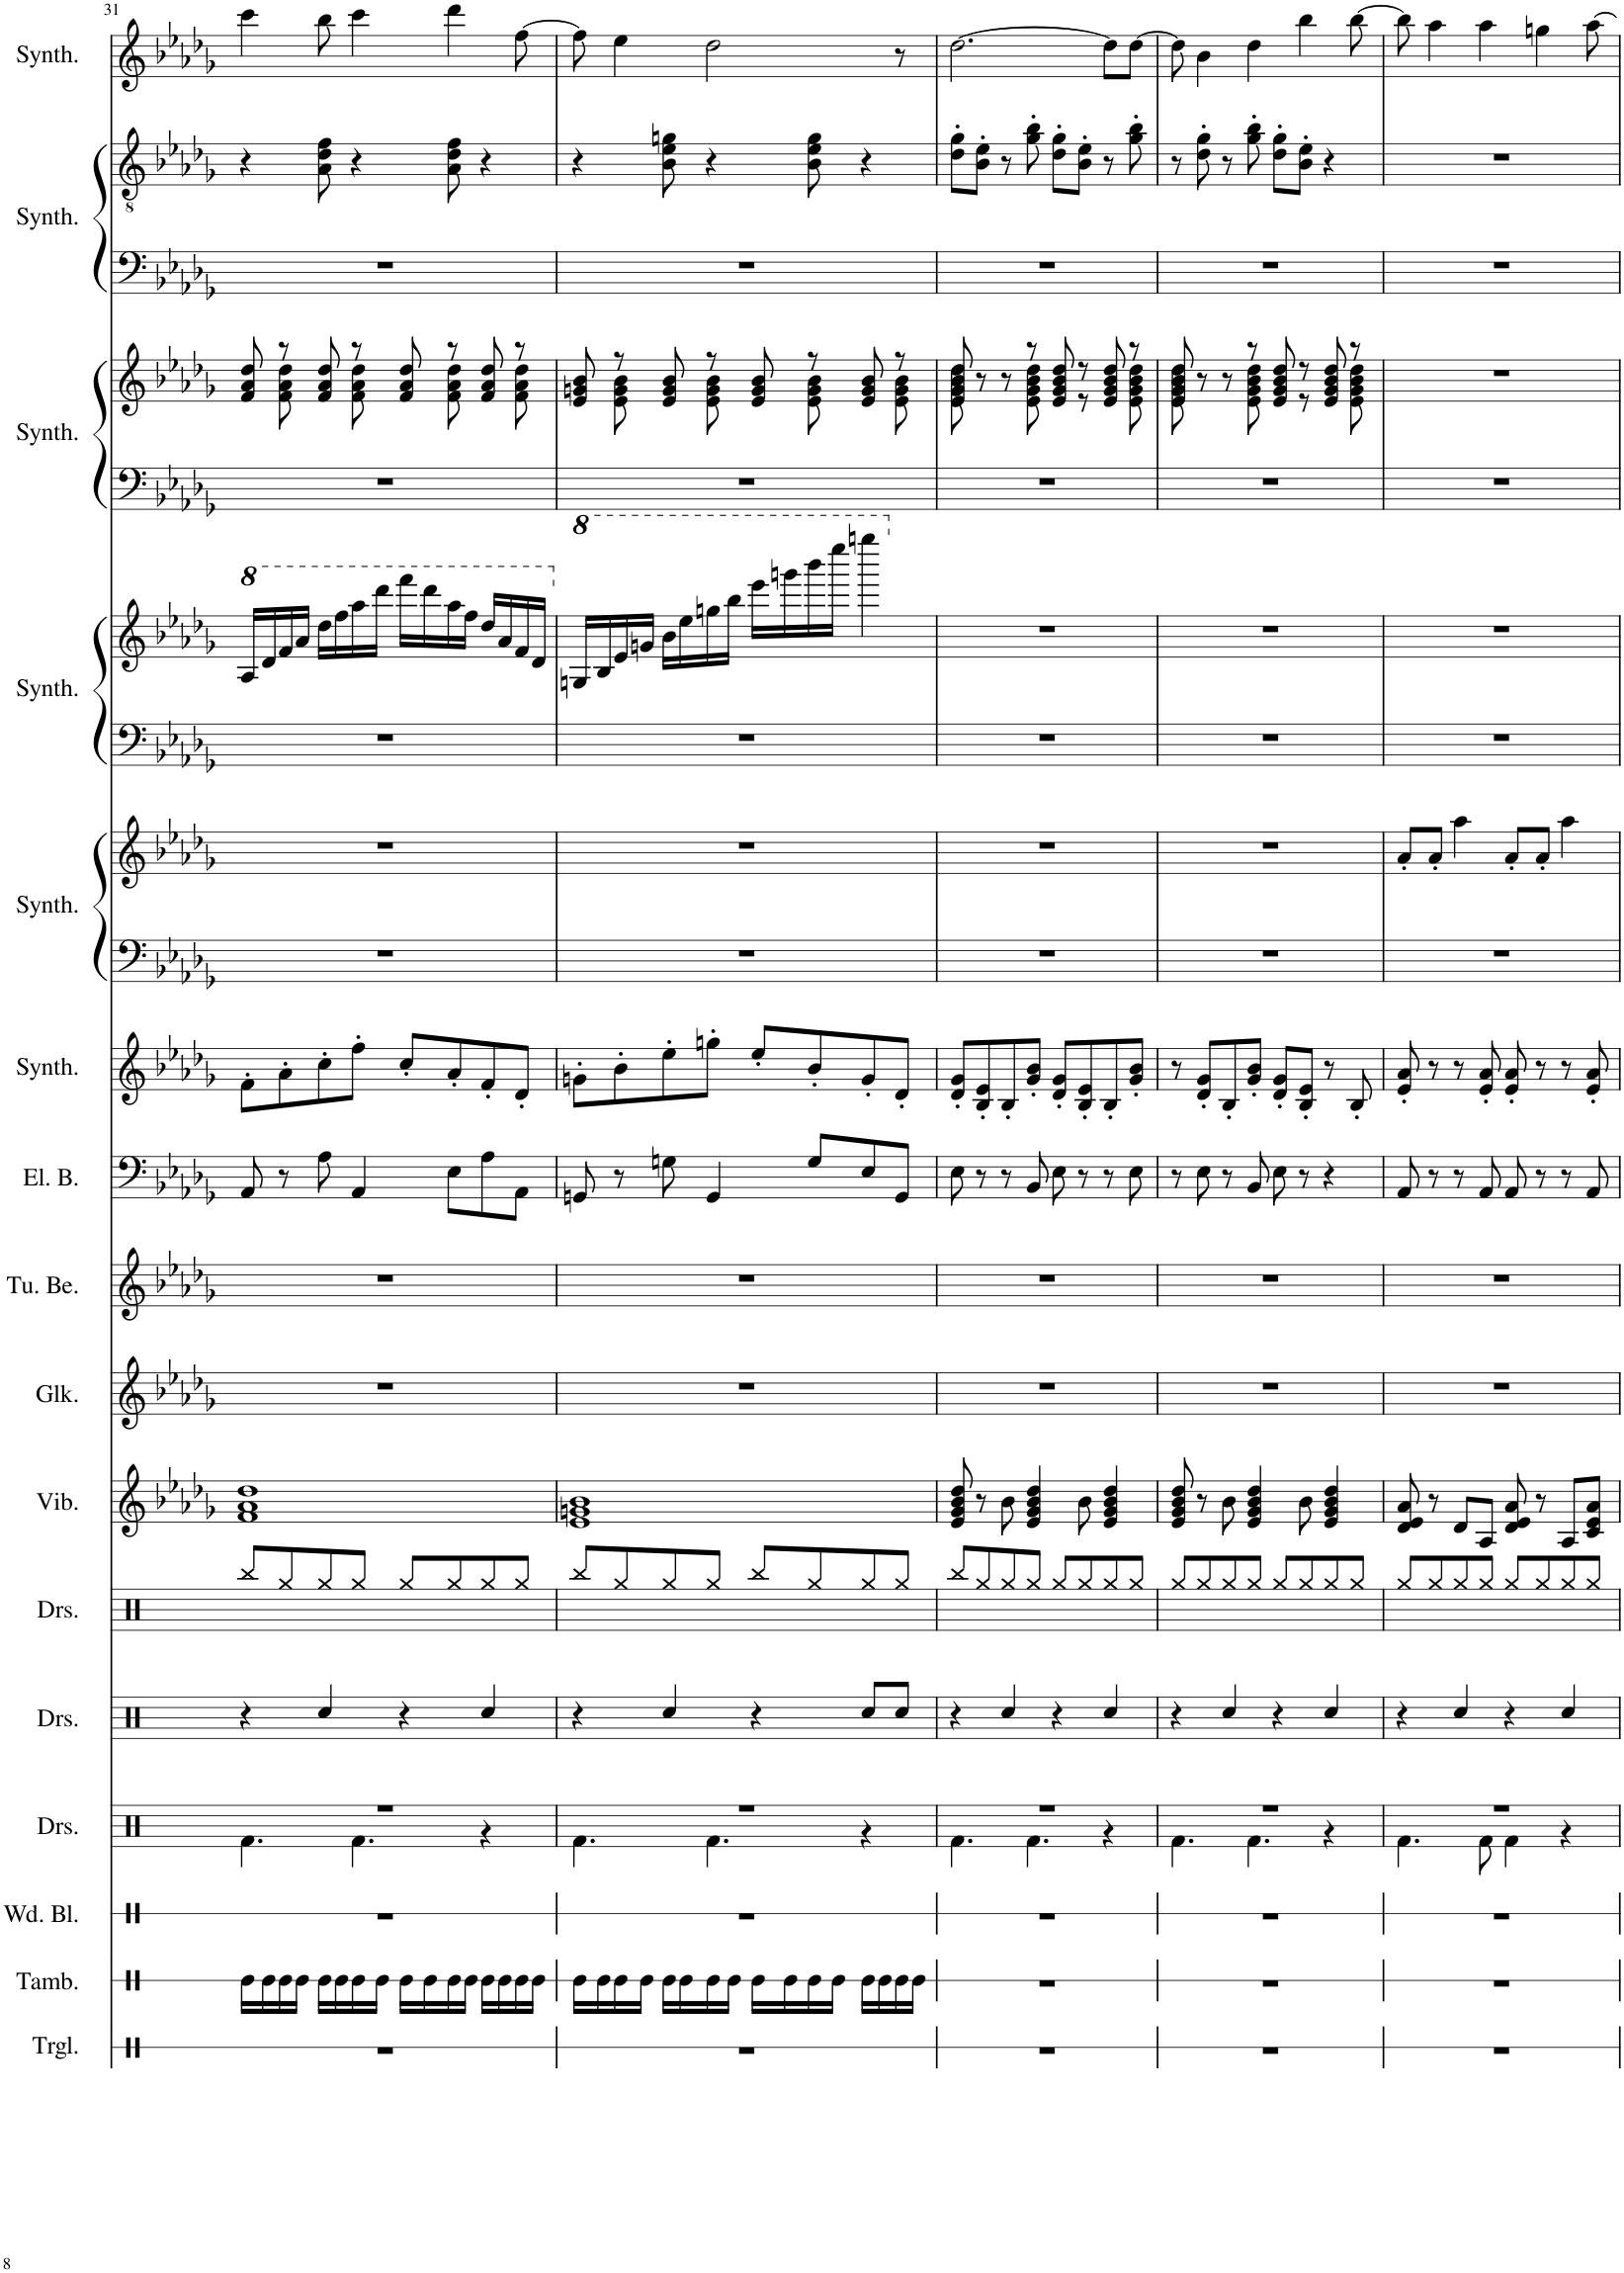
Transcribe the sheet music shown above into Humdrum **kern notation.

**kern	**kern	**kern	**kern	**kern	**kern	**kern	**kern	**kern	**kern	**kern	**kern	**kern	**kern	**kern	**kern	**kern	**kern	**kern	**kern
*part16	*part15	*part14	*part13	*part12	*part11	*part10	*part9	*part8	*part7	*part6	*part5	*part5	*part4	*part4	*part3	*part3	*part2	*part2	*part1
*staff20	*staff19	*staff18	*staff17	*staff16	*staff15	*staff14	*staff13	*staff12	*staff11	*staff10	*staff9	*staff8	*staff7	*staff6	*staff5	*staff4	*staff3	*staff2	*staff1
*I"Triangle	*I"Tambourine	*I"Wood Blocks	*I"Drumset	*I"Drumset	*I"Drumset	*I"Vibraphone	*I"Glockenspiel	*I"Tubular Bells	*I"Electric Bass	*I"Bass Synthesizer	*I"String Synthesizer	*	*I"Effect Synthesizer	*	*I"Effect Synthesizer	*	*I"Effect Synthesizer	*	*I"Rain Synthesizer
*I'Trgl.	*I'Tamb.	*I'Wd. Bl.	*I'Drs.	*I'Drs.	*I'Drs.	*I'Vib.	*I'Glk.	*I'Tu. Be.	*I'El. B.	*I'Synth.	*I'Synth.	*	*I'Synth.	*	*I'Synth.	*	*I'Synth.	*	*I'Synth.
!!LO:PB:g=z
*clefX	*clefX	*clefX	*clefX	*clefX	*clefX	*clefG2	*clefG2	*clefG2	*clefF4	*clefG2	*clefF4	*clefG2	*clefF4	*clefG2	*clefF4	*clefG2	*clefF4	*clefGv2	*clefG2
*	*	*	*	*	*	*	*Trd-14c-24	*	*Trd7c12	*	*	*	*	*	*	*	*	*	*
*k[]	*k[]	*k[]	*k[]	*k[]	*k[]	*k[b-e-a-d-g-]	*k[b-e-a-d-g-]	*k[b-e-a-d-g-]	*k[b-e-a-d-g-]	*k[b-e-a-d-g-]	*k[b-e-a-d-g-]	*k[b-e-a-d-g-]	*k[b-e-a-d-g-]	*k[b-e-a-d-g-]	*k[b-e-a-d-g-]	*k[b-e-a-d-g-]	*k[b-e-a-d-g-]	*k[b-e-a-d-g-]	*k[b-e-a-d-g-]
*M4/4	*M4/4	*M4/4	*M4/4	*M4/4	*M4/4	*M4/4	*M4/4	*M4/4	*M4/4	*M4/4	*M4/4	*M4/4	*M4/4	*M4/4	*M4/4	*M4/4	*M4/4	*M4/4	*M4/4
=31	=31	=31	=31	=31	=31	=31	=31	=31	=31	=31	=31	=31	=31	=31	=31	=31	=31	=31	=31
*	*	*	*^	*	*	*	*	*	*	*	*	*	*	*	*	*	*	*	*
*	*	*	*	*	*	*	*	*	*	*	*	*	*	*	*8va	*	*	*	*	*
*	*	*	*	*	*	*	*	*	*	*	*	*	*	*	*	*	*^	*	*	*
1r	16Re\LL	1r	1r	4.Rf\	4r	8Rbb/L	1f 1a- 1dd-	1r	1r	8AA-/	8f'\L	1r	1r	1r	16a-/LL	1r	8f/ 8a-/ 8dd-/	8ryy	1r	4r	4ccc\
.	16Re\	.	.	.	.	.	.	.	.	.	.	.	.	.	16dd-/	.	.	.	.	.	.
.	16Re\	.	.	.	.	8Rgg/	.	.	.	8r	8a-'\	.	.	.	16ff/	.	8r	8f\ 8a-\ 8dd-\	.	.	.
.	16Re\JJ	.	.	.	.	.	.	.	.	.	.	.	.	.	16aa-/JJ	.	.	.	.	.	.
.	16Re\LL	.	.	.	4Rcc/	8Rgg/	.	.	.	8A-\	8cc'\	.	.	.	16ddd-\LL	.	8f/ 8a-/ 8dd-/	8ryy	.	8A-\ 8d-\ 8f\	8bb-\
.	16Re\	.	.	.	.	.	.	.	.	.	.	.	.	.	16fff\	.	.	.	.	.	.
.	16Re\	.	.	4.Rf\	.	8Rgg/J	.	.	.	4AA-/	8ff'\J	.	.	.	16aaa-\	.	8r	8f\ 8a-\ 8dd-\	.	4r	4ccc\
.	16Re\JJ	.	.	.	.	.	.	.	.	.	.	.	.	.	16dddd-\JJ	.	.	.	.	.	.
.	16Re\LL	.	.	.	4r	8Rgg/L	.	.	.	.	8cc'/L	.	.	.	16ffff\LL	.	8f/ 8a-/ 8dd-/	8ryy	.	.	.
.	16Re\	.	.	.	.	.	.	.	.	.	.	.	.	.	16dddd-\	.	.	.	.	.	.
.	16Re\	.	.	.	.	8Rgg/	.	.	.	8E-\L	8a-'/	.	.	.	16aaa-\	.	8r	8f\ 8a-\ 8dd-\	.	8A-\ 8d-\ 8f\	4ddd-\
.	16Re\JJ	.	.	.	.	.	.	.	.	.	.	.	.	.	16fff\JJ	.	.	.	.	.	.
.	16Re\LL	.	.	4r	4Rcc/	8Rgg/	.	.	.	8A-\	8f'/	.	.	.	16ddd-/LL	.	8f/ 8a-/ 8dd-/	8ryy	.	4r	.
.	16Re\	.	.	.	.	.	.	.	.	.	.	.	.	.	16aa-/	.	.	.	.	.	.
.	16Re\	.	.	.	.	8Rgg/J	.	.	.	8AA-\J	8d-'/J	.	.	.	16ff/	.	8r	8f\ 8a-\ 8dd-\	.	.	[8ff\
.	16Re\JJ	.	.	.	.	.	.	.	.	.	.	.	.	.	16dd-/JJ	.	.	.	.	.	.
=32	=32	=32	=32	=32	=32	=32	=32	=32	=32	=32	=32	=32	=32	=32	=32	=32	=32	=32	=32	=32	=32
*	*	*	*	*	*	*	*	*	*	*	*	*	*	*	*X8va	*	*	*	*	*	*
*	*	*	*	*	*	*	*	*	*	*	*	*	*	*	*8va	*	*	*	*	*	*
1r	16Re\LL	1r	1r	4.Rf\	4r	8Rbb/L	1e- 1gn 1b-	1r	1r	8GGn/	8gn'\L	1r	1r	1r	16gn/LL	1r	8e-/ 8gn/ 8b-/	8ryy	1r	4r	8ff\]
.	16Re\	.	.	.	.	.	.	.	.	.	.	.	.	.	16b-/	.	.	.	.	.	.
.	16Re\	.	.	.	.	8Rgg/	.	.	.	8r	8b-'\	.	.	.	16ee-/	.	8r	8e-\ 8g\ 8b-\	.	.	4ee-\
.	16Re\JJ	.	.	.	.	.	.	.	.	.	.	.	.	.	16ggn/JJ	.	.	.	.	.	.
.	16Re\LL	.	.	.	4Rcc/	8Rgg/	.	.	.	8Gn\	8ee-'\	.	.	.	16bb-\LL	.	8e-/ 8g/ 8b-/	8ryy	.	8B-\ 8e-\ 8gn\	.
.	16Re\	.	.	.	.	.	.	.	.	.	.	.	.	.	16eee-\	.	.	.	.	.	.
.	16Re\	.	.	4.Rf\	.	8Rgg/J	.	.	.	4GG/	8ggn'\J	.	.	.	16gggn\	.	8r	8e-\ 8g\ 8b-\	.	4r	2dd-\
.	16Re\JJ	.	.	.	.	.	.	.	.	.	.	.	.	.	16bbb-\JJ	.	.	.	.	.	.
.	16Re\LL	.	.	.	4r	8Rbb/L	.	.	.	.	8ee-'/L	.	.	.	16eeee-\LL	.	8e-/ 8g/ 8b-/	8ryy	.	.	.
.	16Re\	.	.	.	.	.	.	.	.	.	.	.	.	.	16ggggn\	.	.	.	.	.	.
.	16Re\	.	.	.	.	8Rgg/	.	.	.	8G/L	8b-'/	.	.	.	16bbbb-\	.	8r	8e-\ 8g\ 8b-\	.	8B-\ 8e-\ 8g\	.
.	16Re\JJ	.	.	.	.	.	.	.	.	.	.	.	.	.	16eeeee-\JJ	.	.	.	.	.	.
.	16Re\LL	.	.	4r	8Rcc/L	8Rgg/	.	.	.	8E-/	8g'/	.	.	.	4gggggn\	.	8e-/ 8g/ 8b-/	8ryy	.	4r	.
.	16Re\	.	.	.	.	.	.	.	.	.	.	.	.	.	.	.	.	.	.	.	.
.	16Re\	.	.	.	8Rcc/J	8Rgg/J	.	.	.	8GG/J	8d-'/J	.	.	.	.	.	8r	8e-\ 8g\ 8b-\	.	.	8r
.	16Re\JJ	.	.	.	.	.	.	.	.	.	.	.	.	.	.	.	.	.	.	.	.
=33	=33	=33	=33	=33	=33	=33	=33	=33	=33	=33	=33	=33	=33	=33	=33	=33	=33	=33	=33	=33	=33
*	*	*	*	*	*	*	*	*	*	*	*	*	*	*	*X8va	*	*	*	*	*	*
1r	1r	1r	1r	4.Rf\	4r	8Rbb/L	8e-/ 8g-/ 8b-/ 8dd-/	1r	1r	8E-\	8d-/' 8g-/'L	1r	1r	1r	1r	1r	8e-/ 8g-/ 8b-/ 8dd-/	8e-/ 8g-/ 8b-/ 8dd-/L	1r	8d-\' 8g-\'L	[2.dd-\
.	.	.	.	.	.	8Rgg/	8r	.	.	8r	8B-/' 8e-/'	.	.	.	.	.	8r	4ryy	.	8B-\' 8e-\'J	.
.	.	.	.	.	4Rcc/	8Rgg/	8b-\	.	.	8r	8B-'/	.	.	.	.	.	8r	.	.	8r	.
.	.	.	.	4.Rf\	.	8Rgg/J	4e-/ 4g-/ 4b-/ 4dd-/	.	.	8BB-/	8g-/' 8b-/'J	.	.	.	.	.	8r	8e-/ 8g-/ 8b-/ 8dd-/J	.	8g-\' 8b-\'	.
.	.	.	.	.	4r	8Rgg/L	.	.	.	8E-\	8d-/' 8g-/'L	.	.	.	.	.	8e-/ 8g-/ 8b-/ 8dd-/	8ryy	.	8d-\' 8g-\'L	.
.	.	.	.	.	.	8Rgg/	8b-\	.	.	8r	8B-/' 8e-/'	.	.	.	.	.	8r	8r	.	8B-\' 8e-\'J	.
.	.	.	.	4r	4Rcc/	8Rgg/	4e-/ 4g-/ 4b-/ 4dd-/	.	.	8r	8B-'/	.	.	.	.	.	8e-/ 8g-/ 8b-/ 8dd-/	8ryy	.	8r	8dd-\L]
.	.	.	.	.	.	8Rgg/J	.	.	.	8E-\	8g-/' 8b-/'J	.	.	.	.	.	8r	8e-\ 8g-\ 8b-\ 8dd-\	.	8g-\' 8b-\'	[8dd-\J
=34	=34	=34	=34	=34	=34	=34	=34	=34	=34	=34	=34	=34	=34	=34	=34	=34	=34	=34	=34	=34	=34
1r	1r	1r	1r	4.Rf\	4r	8Rgg/L	8e-/ 8g-/ 8b-/ 8dd-/	1r	1r	8r	8r	1r	1r	1r	1r	1r	8e-/ 8g-/ 8b-/ 8dd-/	8e-/ 8g-/ 8b-/ 8dd-/L	1r	8r	8dd-\]
.	.	.	.	.	.	8Rgg/	8r	.	.	8E-\	8d-/' 8g-/'L	.	.	.	.	.	8r	4ryy	.	8d-\' 8g-\'	4b-\
.	.	.	.	.	4Rcc/	8Rgg/	8b-\	.	.	8r	8B-'/	.	.	.	.	.	8r	.	.	8r	.
.	.	.	.	4.Rf\	.	8Rgg/J	4e-/ 4g-/ 4b-/ 4dd-/	.	.	8BB-/	8g-/' 8b-/'J	.	.	.	.	.	8r	8e-/ 8g-/ 8b-/ 8dd-/J	.	8g-\' 8b-\'	4dd-\
.	.	.	.	.	4r	8Rgg/L	.	.	.	8E-\	8d-/' 8g-/'L	.	.	.	.	.	8e-/ 8g-/ 8b-/ 8dd-/	8ryy	.	8d-\' 8g-\'L	.
.	.	.	.	.	.	8Rgg/	8b-\	.	.	8r	8B-/' 8e-/'J	.	.	.	.	.	8r	8r	.	8B-\' 8e-\'J	4bb-\
.	.	.	.	4r	4Rcc/	8Rgg/	4e-/ 4g-/ 4b-/ 4dd-/	.	.	4r	8r	.	.	.	.	.	8e-/ 8g-/ 8b-/ 8dd-/	8ryy	.	4r	.
.	.	.	.	.	.	8Rgg/J	.	.	.	.	8B-'/	.	.	.	.	.	8r	8e-\ 8g-\ 8b-\ 8dd-\	.	.	[8bb-\
*	*	*	*	*	*	*	*	*	*	*	*	*	*	*	*	*	*v	*v	*	*	*
=35	=35	=35	=35	=35	=35	=35	=35	=35	=35	=35	=35	=35	=35	=35	=35	=35	=35	=35	=35	=35
1r	1r	1r	1r	4.Rf\	4r	8Rgg/L	8d-/ 8e-/ 8a-/	1r	1r	8AA-/	8e-/' 8a-/'	1r	8a-'/L	1r	1r	1r	1r	1r	1r	8bb-\]
.	.	.	.	.	.	8Rgg/	8r	.	.	8r	8r	.	8a-'/J	.	.	.	.	.	.	4aa-\
.	.	.	.	.	4Rcc/	8Rgg/	8d-/L	.	.	8r	8r	.	4aa-\	.	.	.	.	.	.	.
.	.	.	.	8Rf\	.	8Rgg/J	8A-/J	.	.	8AA-/	8e-/' 8a-/'	.	.	.	.	.	.	.	.	4aa-\
.	.	.	.	4Rf\	4r	8Rgg/L	8d-/ 8e-/ 8a-/	.	.	8AA-/	8e-/' 8a-/'	.	8a-'/L	.	.	.	.	.	.	.
.	.	.	.	.	.	8Rgg/	8r	.	.	8r	8r	.	8a-'/J	.	.	.	.	.	.	4ggn\
.	.	.	.	4r	4Rcc/	8Rgg/	8A-/L	.	.	8r	8r	.	4aa-\	.	.	.	.	.	.	.
.	.	.	.	.	.	8Rgg/J	8c/ 8e-/ 8a-/J	.	.	8AA-/	8e-/' 8a-/'	.	.	.	.	.	.	.	.	[8aa-\
*	*	*	*v	*v	*	*	*	*	*	*	*	*	*	*	*	*	*	*	*	*
=	=	=	=	=	=	=	=	=	=	=	=	=	=	=	=	=	=	=	=
*-	*-	*-	*-	*-	*-	*-	*-	*-	*-	*-	*-	*-	*-	*-	*-	*-	*-	*-	*-
